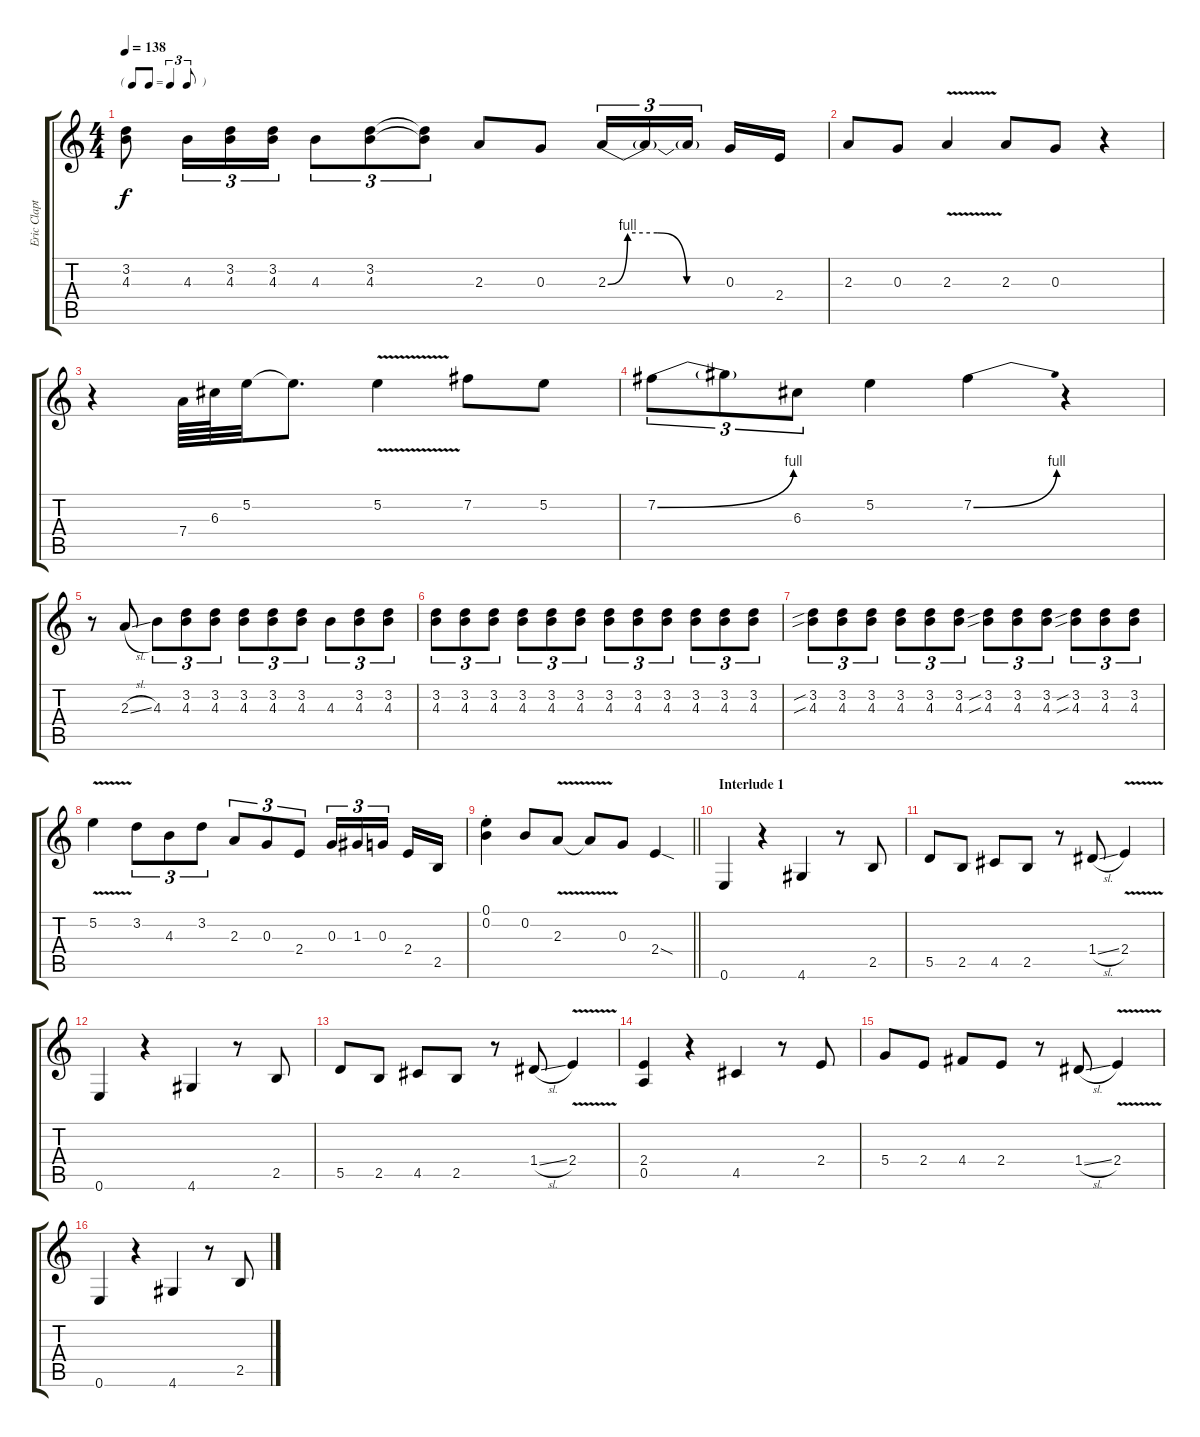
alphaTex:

\track ("Eric Clapton" "Eric Clapt") {instrument overdrivenguitar}
\staff {score tabs}
\tuning (E4 B3 G3 D3 A2 E2) {hide}
\ts (4 4)
\tf triplet8th
\tempo 138
\clef g2
\ks c
(3.2 4.3).8{dy f} 4.3.16{tu (3 2)} (3.2 4.3).16{tu (3 2)} (3.2 4.3).16{tu (3 2)} 4.3.8{tu (3 2)} (3.2 4.3).8{tu (3 2)} (3.2{t} 4.3{t}).8{tu (3 2)} 2.3.8 0.3.8 2.3{be (custom 0 0 10 4 25 4 40 0 60 0)}.16{tu (3 2)} 2.3{t}.16{tu (3 2)} 2.3{t}.16{tu (3 2) beam splitsecondary} 0.3.16 2.4.16 |
2.3.8 0.3.8 2.3{v}.4 2.3.8 0.3.8 r.4 |
r.4 7.4.64 6.3.64 5.2.32 5.2{t}.8{d} 5.2{v}.4 7.2.8 5.2.8 |
7.2{be (bend 0 0 60 4)}.8{tu (3 2)} 7.2{t}.8{tu (3 2)} 6.3.8{tu (3 2)} 5.2.4 7.2{be (bend 0 0 60 4)}.4 r.4 |
r.8 2.3{sl}.8 4.3.8{tu (3 2)} (3.2 4.3).8{tu (3 2)} (3.2 4.3).8{tu (3 2)} (3.2 4.3).8{tu (3 2)} (3.2 4.3).8{tu (3 2)} (3.2 4.3).8{tu (3 2)} 4.3.8{tu (3 2)} (3.2 4.3).8{tu (3 2)} (3.2 4.3).8{tu (3 2)} |
(3.2 4.3).8{tu (3 2)} (3.2 4.3).8{tu (3 2)} (3.2 4.3).8{tu (3 2)} (3.2 4.3).8{tu (3 2)} (3.2 4.3).8{tu (3 2)} (3.2 4.3).8{tu (3 2)} (3.2 4.3).8{tu (3 2)} (3.2 4.3).8{tu (3 2)} (3.2 4.3).8{tu (3 2)} (3.2 4.3).8{tu (3 2)} (3.2 4.3).8{tu (3 2)} (3.2 4.3).8{tu (3 2)} |
(3.2{sib} 4.3{sib}).8{tu (3 2)} (3.2 4.3).8{tu (3 2)} (3.2 4.3).8{tu (3 2)} (3.2 4.3).8{tu (3 2)} (3.2 4.3).8{tu (3 2)} (3.2 4.3).8{tu (3 2)} (3.2{sib} 4.3{sib}).8{tu (3 2)} (3.2 4.3).8{tu (3 2)} (3.2 4.3).8{tu (3 2)} (3.2{sib} 4.3{sib}).8{tu (3 2)} (3.2 4.3).8{tu (3 2)} (3.2 4.3).8{tu (3 2)} |
5.2{v}.4 3.2.8{tu (3 2)} 4.3.8{tu (3 2)} 3.2.8{tu (3 2)} 2.3.8{tu (3 2)} 0.3.8{tu (3 2)} 2.4.8{tu (3 2)} 0.3.16{tu (3 2)} 1.3.16{tu (3 2)} 0.3.16{tu (3 2) beam splitsecondary} 2.4.16 2.5.16 |
\barLineRight lightlight
(0.1{st} 0.2{st}).4 0.2.8 2.3{v}.8 2.3{v t}.8 0.3.8 2.4{sod}.4 |
\section ("" "Interlude 1")
0.6.4 r.4 4.6.4 r.8 2.5.8 |
5.5.8 2.5.8 4.5.8 2.5.8 r.8 1.4{sl}.8 2.4{v}.4 |
0.6.4 r.4 4.6.4 r.8 2.5.8 |
5.5.8 2.5.8 4.5.8 2.5.8 r.8 1.4{sl}.8 2.4{v}.4 |
(2.4 0.5).4 r.4 4.5.4 r.8 2.4.8 |
5.4.8 2.4.8 4.4.8 2.4.8 r.8 1.4{sl}.8 2.4{v}.4 |
0.6.4 r.4 4.6.4 r.8 2.5.8
